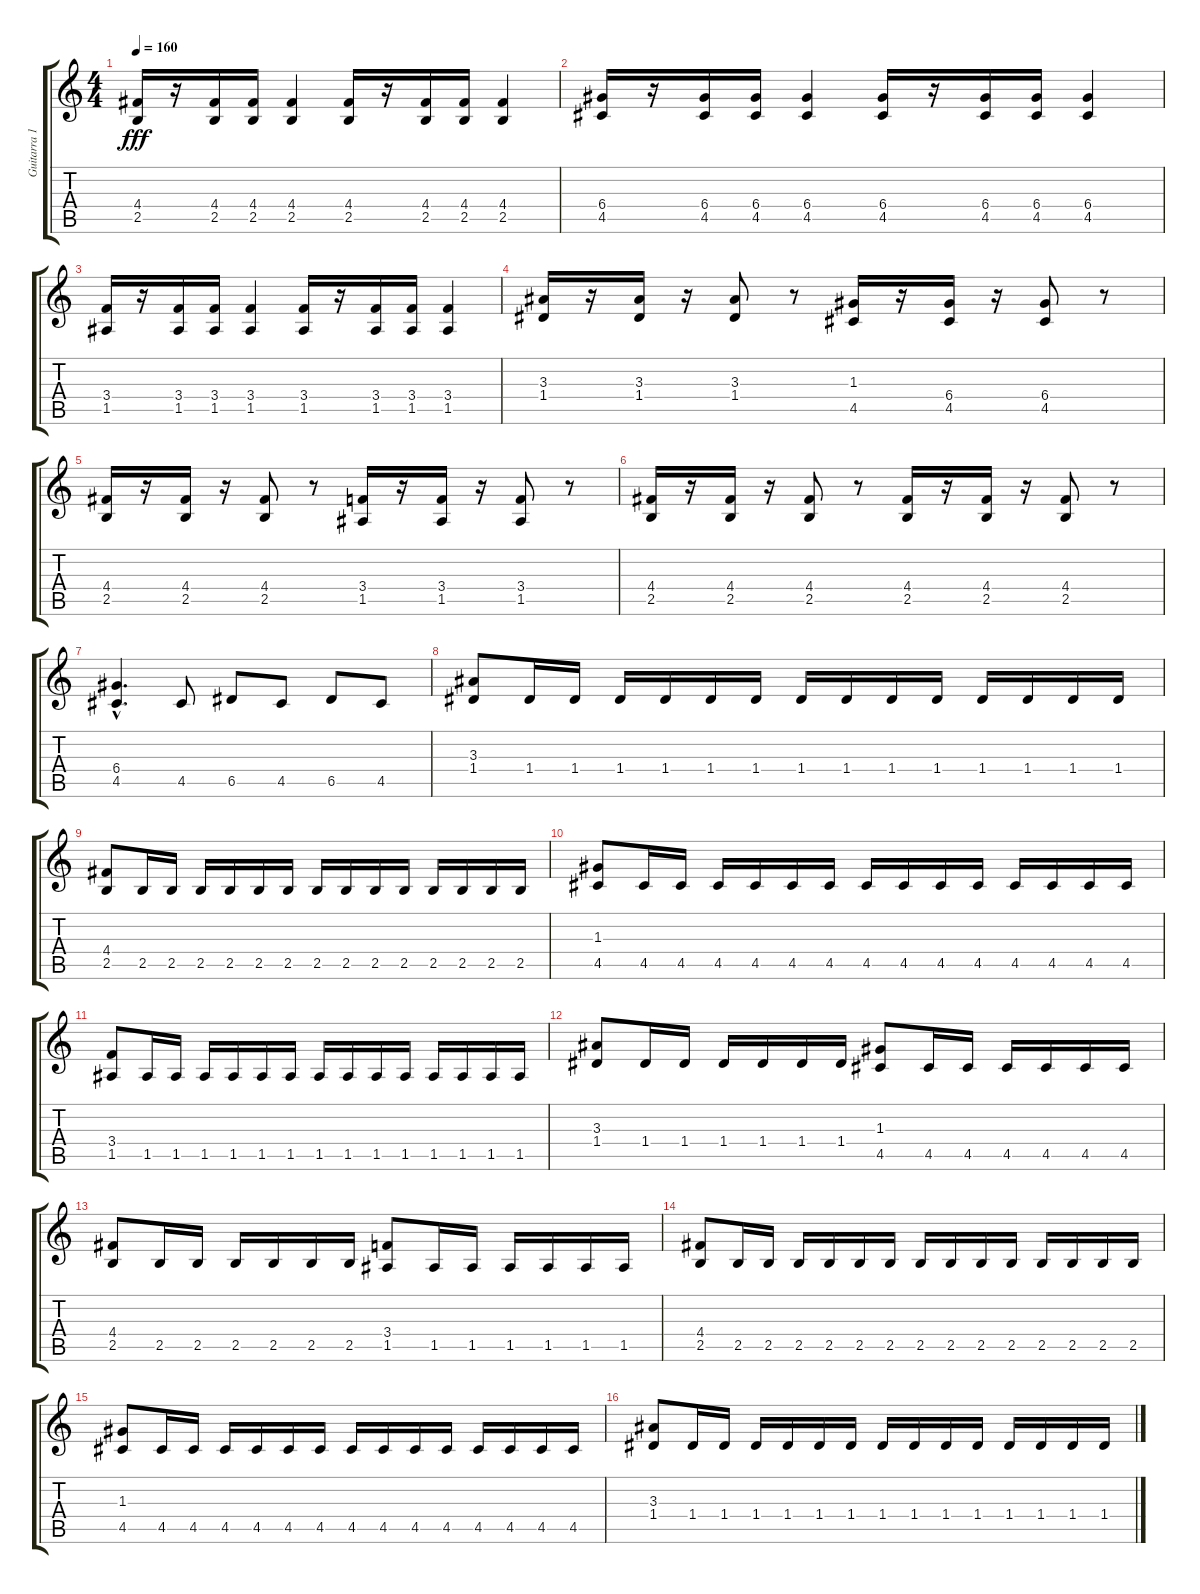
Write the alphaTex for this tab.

\track ("Guitarra 1" "Guitarra 1") {instrument overdrivenguitar}
\staff {score tabs}
\tuning (E4 B3 G3 D3 A2 E2) {hide}
\ts (4 4)
\tempo 160
\clef g2
\ks c
(4.4 2.5).16{dy fff} r.16 (4.4 2.5).16 (4.4 2.5).16 (4.4 2.5).4 (4.4 2.5).16 r.16 (4.4 2.5).16 (4.4 2.5).16 (4.4 2.5).4 |
(6.4 4.5).16 r.16 (6.4 4.5).16 (6.4 4.5).16 (6.4 4.5).4 (6.4 4.5).16 r.16 (6.4 4.5).16 (6.4 4.5).16 (6.4 4.5).4 |
(3.4 1.5).16 r.16 (3.4 1.5).16 (3.4 1.5).16 (3.4 1.5).4 (3.4 1.5).16 r.16 (3.4 1.5).16 (3.4 1.5).16 (3.4 1.5).4 |
(3.3 1.4).16 r.16 (3.3 1.4).16 r.16 (3.3 1.4).8 r.8 (1.3 4.5).16 r.16 (6.4 4.5).16 r.16 (6.4 4.5).8 r.8 |
(4.4 2.5).16 r.16 (4.4 2.5).16 r.16 (4.4 2.5).8 r.8 (3.4 1.5).16 r.16 (3.4 1.5).16 r.16 (3.4 1.5).8 r.8 |
(4.4 2.5).16 r.16 (4.4 2.5).16 r.16 (4.4 2.5).8 r.8 (4.4 2.5).16 r.16 (4.4 2.5).16 r.16 (4.4 2.5).8 r.8 |
(6.4{hac} 4.5{hac}).4{d} 4.5.8 6.5.8 4.5.8 6.5.8 4.5.8 |
(3.3 1.4).8 1.4.16 1.4.16 1.4.16 1.4.16 1.4.16 1.4.16 1.4.16 1.4.16 1.4.16 1.4.16 1.4.16 1.4.16 1.4.16 1.4.16 |
(4.4 2.5).8 2.5.16 2.5.16 2.5.16 2.5.16 2.5.16 2.5.16 2.5.16 2.5.16 2.5.16 2.5.16 2.5.16 2.5.16 2.5.16 2.5.16 |
(1.3 4.5).8 4.5.16 4.5.16 4.5.16 4.5.16 4.5.16 4.5.16 4.5.16 4.5.16 4.5.16 4.5.16 4.5.16 4.5.16 4.5.16 4.5.16 |
(3.4 1.5).8 1.5.16 1.5.16 1.5.16 1.5.16 1.5.16 1.5.16 1.5.16 1.5.16 1.5.16 1.5.16 1.5.16 1.5.16 1.5.16 1.5.16 |
(3.3 1.4).8 1.4.16 1.4.16 1.4.16 1.4.16 1.4.16 1.4.16 (1.3 4.5).8 4.5.16 4.5.16 4.5.16 4.5.16 4.5.16 4.5.16 |
(4.4 2.5).8 2.5.16 2.5.16 2.5.16 2.5.16 2.5.16 2.5.16 (3.4 1.5).8 1.5.16 1.5.16 1.5.16 1.5.16 1.5.16 1.5.16 |
(4.4 2.5).8 2.5.16 2.5.16 2.5.16 2.5.16 2.5.16 2.5.16 2.5.16 2.5.16 2.5.16 2.5.16 2.5.16 2.5.16 2.5.16 2.5.16 |
(1.3 4.5).8 4.5.16 4.5.16 4.5.16 4.5.16 4.5.16 4.5.16 4.5.16 4.5.16 4.5.16 4.5.16 4.5.16 4.5.16 4.5.16 4.5.16 |
(3.3 1.4).8 1.4.16 1.4.16 1.4.16 1.4.16 1.4.16 1.4.16 1.4.16 1.4.16 1.4.16 1.4.16 1.4.16 1.4.16 1.4.16 1.4.16
